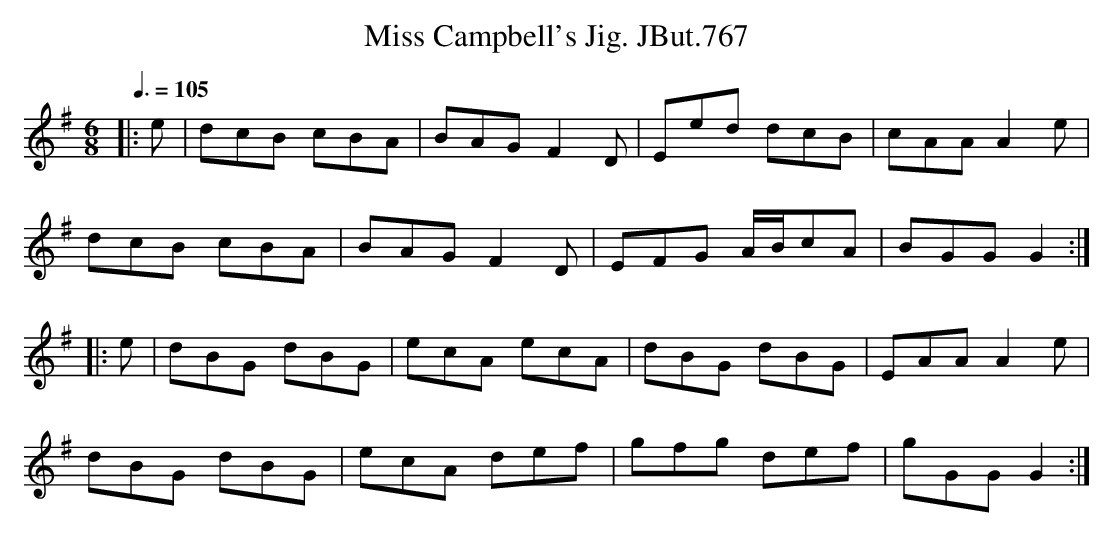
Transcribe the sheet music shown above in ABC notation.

X:1
T:Miss Campbell's Jig. JBut.767
M:6/8
L:1/8
Q:3/8=105
K:G
|:e|dcB cBA|BAG F2D|Eed dcB|cAA A2e|
dcB cBA|BAG F2D|EFG A/B/cA|BGG G2:|
|:e|dBG dBG|ecA ecA|dBG dBG|EAA A2e|
dBG dBG|ecA def|gfg def|gGG G2:|
